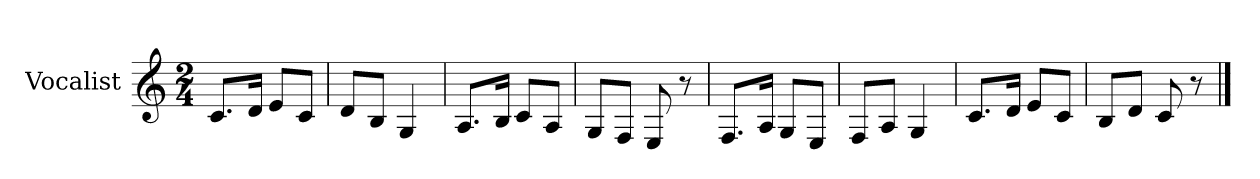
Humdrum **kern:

**kern
*part1
*staff1
*I"Vocalist
*k[]
*C:
*M2/4
=1
8.cL
16dJk
8eL
8cJ
=2
8dL
8BJ
4G
=3
8.AL
16BJk
8cL
8AJ
=4
8GL
8FJ
8E
8r
=5
8.FL
16AJk
8GL
8EJ
=6
8FL
8AJ
4G
=7
8.cL
16dJk
8eL
8cJ
=8
8BL
8dJ
8c
8r
==
*-
